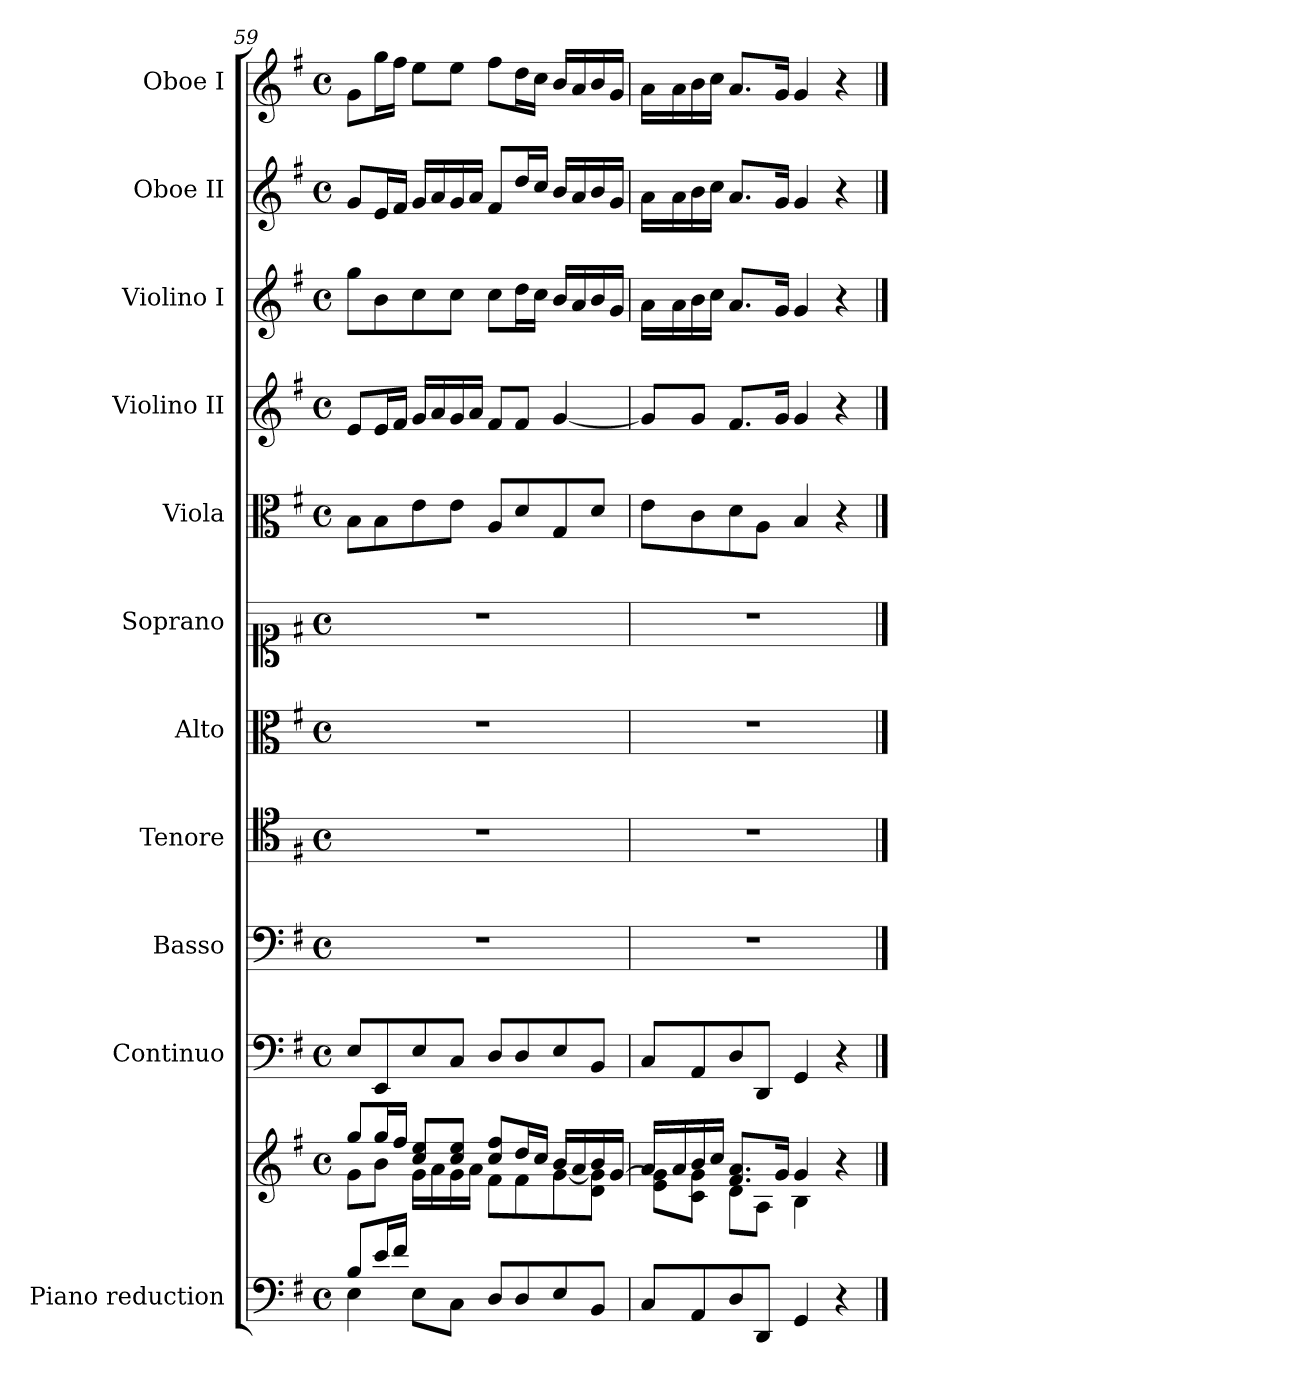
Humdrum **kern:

**kern	**kern	**kern	**kern	**kern	**kern	**kern	**kern	**kern	**kern	**kern	**kern
*part11	*part11	*part10	*part9	*part8	*part7	*part6	*part5	*part4	*part3	*part2	*part1
*staff12	*staff11	*staff10	*staff9	*staff8	*staff7	*staff6	*staff5	*staff4	*staff3	*staff2	*staff1
*I"Piano reduction	*	*I"Continuo	*I"Basso	*I"Tenore	*I"Alto	*I"Soprano	*I"Viola	*I"Violino II	*I"Violino I	*I"Oboe II	*I"Oboe I
*I'Pno	*	*	*	*	*	*	*	*	*	*I'Ob	*I'Ob
*clefF4	*clefG2	*clefF4	*clefF4	*clefC4	*clefC3	*clefC1	*clefC3	*clefG2	*clefG2	*clefG2	*clefG2
*k[f#]	*k[f#]	*k[f#]	*k[f#]	*k[f#]	*k[f#]	*k[f#]	*k[f#]	*k[f#]	*k[f#]	*k[f#]	*k[f#]
*M4/4	*M4/4	*M4/4	*M4/4	*M4/4	*M4/4	*M4/4	*M4/4	*M4/4	*M4/4	*M4/4	*M4/4
*met(c)	*met(c)	*met(c)	*met(c)	*met(c)	*met(c)	*met(c)	*met(c)	*met(c)	*met(c)	*met(c)	*met(c)
=59	=59	=59	=59	=59	=59	=59	=59	=59	=59	=59	=59
*^	*^	*	*	*	*	*	*	*	*	*	*
8B/L	4E\	8gg/L	8g\L	8E/L	1r	1r	1r	1r	8B\L	8e/L	8gg\L	8g/L	8g\L
16e/L	.	16gg/L	8b\J	8EE/	.	.	.	.	8B\	16e/L	8b\	16e/L	16gg\L
16f#/JJ	.	16ff#/JJ	.	.	.	.	.	.	.	16f#/JJ	.	16f#/JJ	16ff#\JJ
8E\L	4ryy	8cc/ 8ee/L	16g\LL	8E/	.	.	.	.	8e\	16g/LL	8cc\	16g/LL	8ee\L
.	.	.	16a\	.	.	.	.	.	.	16a/	.	16a/	.
8C\J	.	8cc/ 8ee/J	16g\	8C/J	.	.	.	.	8e\J	16g/	8cc\J	16g/	8ee\J
.	.	.	16a\JJ	.	.	.	.	.	.	16a/JJ	.	16a/JJ	.
8D/L	2ryy	8cc/ 8ff#/L	8f#\L	8D/L	.	.	.	.	8A/L	8f#/L	8cc\L	8f#/L	8ff#\L
8D/	.	16dd/L	8f#\	8D/	.	.	.	.	8d/	8f#/J	16dd\L	16dd/L	16dd\L
.	.	16cc/JJ	.	.	.	.	.	.	.	.	16cc\JJ	16cc/JJ	16cc\JJ
8E/	.	16b/LL	[8g\	8E/	.	.	.	.	8G/	[4g/	16b/LL	16b/LL	16b/LL
.	.	16a/	.	.	.	.	.	.	.	.	16a/	16a/	16a/
8BB/J	.	16b/	8d\ 8g\]J	8BB/J	.	.	.	.	8d/J	.	16b/	16b/	16b/
.	.	[<16g/JJ	.	.	.	.	.	.	.	.	16g/JJ	16g/JJ	16g/JJ
*v	*v	*	*	*	*	*	*	*	*	*	*	*	*
=60	=60	=60	=60	=60	=60	=60	=60	=60	=60	=60	=60	=60
8C/L	16a/LL	8e\ 8g\]L	8C/L	1r	1r	1r	1r	8e\L	8g/L]	16a\LL	16a\LL	16a\LL
.	16a/	.	.	.	.	.	.	.	.	16a\	16a\	16a\
8AA/	16b/	8c\ 8g\J	8AA/	.	.	.	.	8c\	8g/J	16b\	16b\	16b\
.	16cc/JJ	.	.	.	.	.	.	.	.	16cc\JJ	16cc\JJ	16cc\JJ
8D/	8.f#/ 8.a/L	8d\L	8D/	.	.	.	.	8d\	8.f#/L	8.a/L	8.a/L	8.a/L
8DD/J	.	8A\J	8DD/J	.	.	.	.	8A\J	.	.	.	.
.	16g/Jk	.	.	.	.	.	.	.	16g/Jk	16g/Jk	16g/Jk	16g/Jk
4GG/	4g/	4B\	4GG/	.	.	.	.	4B/	4g/	4g/	4g/	4g/
4r	4r	4ryy	4r	.	.	.	.	4r	4r	4r	4r	4r
*	*v	*v	*	*	*	*	*	*	*	*	*	*
==	==	==	==	==	==	==	==	==	==	==	==
*-	*-	*-	*-	*-	*-	*-	*-	*-	*-	*-	*-
